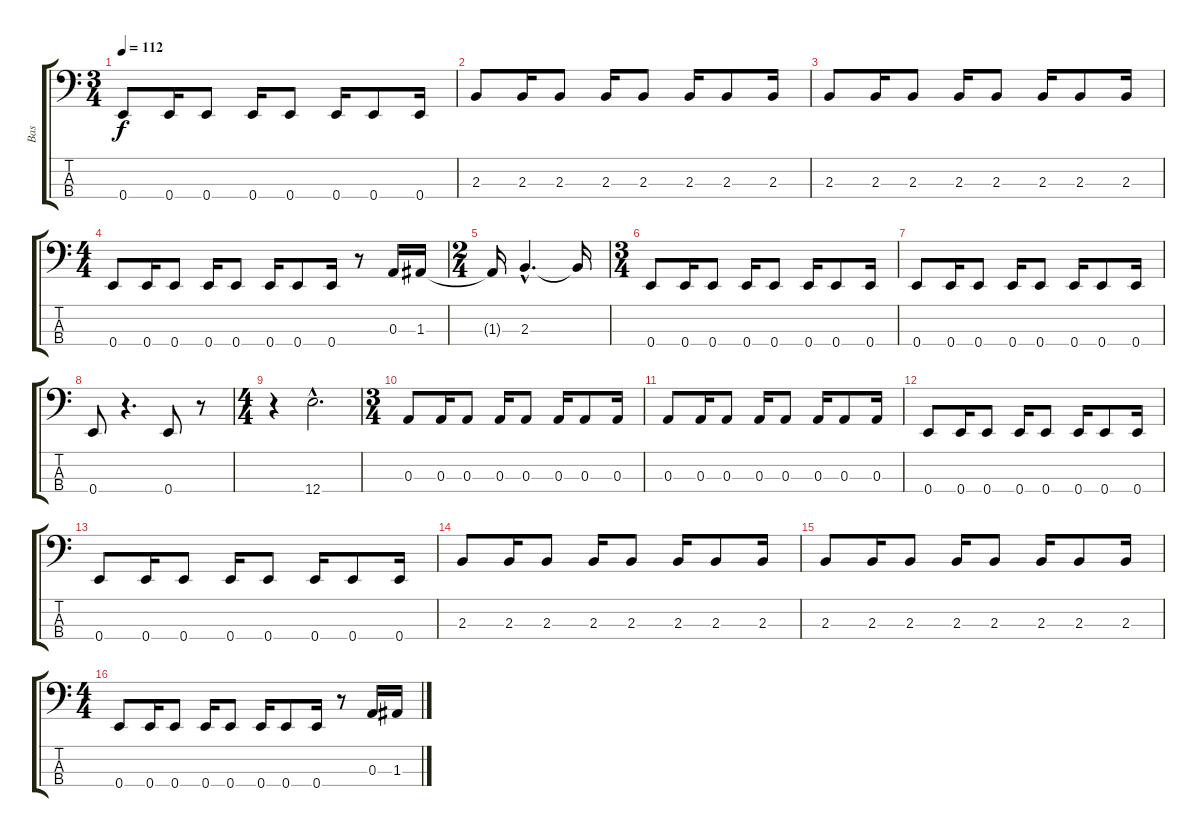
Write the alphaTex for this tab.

\track ("Bas" "Bas") {instrument electricbassfinger}
\staff {score tabs}
\tuning (G2 D2 A1 E1) {hide}
\ts (3 4)
\tempo 112
\clef f4
\ks c
0.4.8{dy f} 0.4.16 0.4.8 0.4.16 0.4.8 0.4.16 0.4.8 0.4.16 |
2.3.8 2.3.16 2.3.8 2.3.16 2.3.8 2.3.16 2.3.8 2.3.16 |
2.3.8 2.3.16 2.3.8 2.3.16 2.3.8 2.3.16 2.3.8 2.3.16 |
\ts (4 4)
0.4.8 0.4.16 0.4.8 0.4.16 0.4.8 0.4.16 0.4.8 0.4.16 r.8 0.3.16 1.3.16 |
\ts (2 4)
1.3{t}.16 2.3{hac}.4{d} 2.3{t}.16 |
\ts (3 4)
0.4.8 0.4.16 0.4.8 0.4.16 0.4.8 0.4.16 0.4.8 0.4.16 |
0.4.8 0.4.16 0.4.8 0.4.16 0.4.8 0.4.16 0.4.8 0.4.16 |
0.4.8 r.4{d} 0.4.8 r.8 |
\ts (4 4)
r.4 12.4{hac}.2{d} |
\ts (3 4)
0.3.8 0.3.16 0.3.8 0.3.16 0.3.8 0.3.16 0.3.8 0.3.16 |
0.3.8 0.3.16 0.3.8 0.3.16 0.3.8 0.3.16 0.3.8 0.3.16 |
0.4.8 0.4.16 0.4.8 0.4.16 0.4.8 0.4.16 0.4.8 0.4.16 |
0.4.8 0.4.16 0.4.8 0.4.16 0.4.8 0.4.16 0.4.8 0.4.16 |
2.3.8 2.3.16 2.3.8 2.3.16 2.3.8 2.3.16 2.3.8 2.3.16 |
2.3.8 2.3.16 2.3.8 2.3.16 2.3.8 2.3.16 2.3.8 2.3.16 |
\ts (4 4)
0.4.8 0.4.16 0.4.8 0.4.16 0.4.8 0.4.16 0.4.8 0.4.16 r.8 0.3.16 1.3.16
